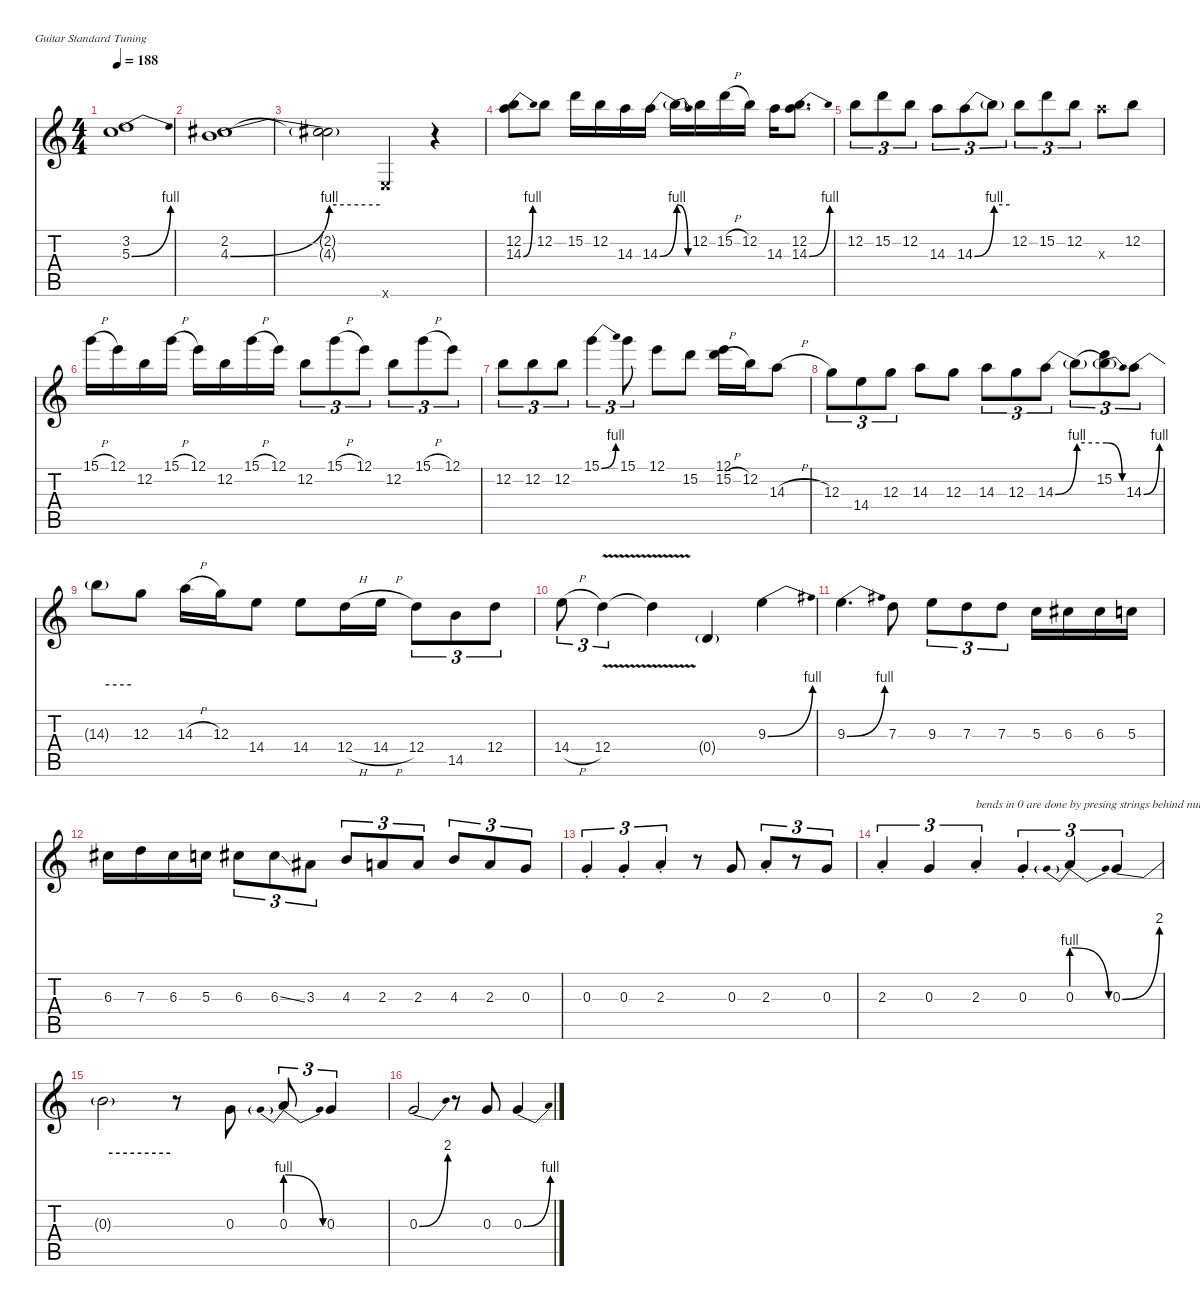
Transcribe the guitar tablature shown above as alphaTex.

\defaultSystemsLayout 4
\hideDynamics
\bracketExtendMode nobrackets
\singleTrackTrackNamePolicy hidden
\multiTrackTrackNamePolicy hidden
\firstSystemTrackNameMode fullname
\firstSystemTrackNameOrientation horizontal
\otherSystemsTrackNameOrientation horizontal
\track ("Gtr. 1 w/dist and wah pedal" "od.guit.") {instrument overdrivenguitar}
\staff {score tabs}
\tuning (E4 B3 G3 D3 A2 E2)
\ts (4 4)
\tempo 188
\clef g2
\ks c
(3.2 5.3{be (bend 0 0 30 4)}).1{dy f beam Down} |
(2.2{acc #} 4.3{be (bend 0 0 60 4)}).1{beam Down} |
(2.2{t acc #} 4.3{be (hold 0 4 60 4) t}).2{beam Down} 0.6{x}.4{beam Up} r.4{beam Up} |
(12.2 14.3{be (bend 0 0 30 4)}).8{beam Down} 12.2.8{beam Down} 15.2.16{beam Down} 12.2.16{beam Down} 14.3.16{beam Down} 14.3{be (bend 0 0 60 4)}.16{beam Down} 14.3{be (release 0 4 60 0) t}.16{beam Down} 12.2.16{beam Down} 15.2{h}.16{beam Down} 12.2.16{beam Down} 14.3.16{beam Down} (12.2 14.3{be (bend 0 0 30 4)}).8{d beam Down} |
12.2.8{tu (3 2) beam Down} 15.2.8{tu (3 2) beam Down} 12.2.8{tu (3 2) beam Down} 14.3.8{tu (3 2) beam Down} 14.3{be (bend 0 0 60 4)}.8{tu (3 2) beam Down} 14.3{be (hold 0 4 60 4) t}.8{tu (3 2) beam Down} 12.2.8{tu (3 2) beam Down} 15.2.8{tu (3 2) beam Down} 12.2.8{tu (3 2) beam Down} 14.3{x}.8{beam Down} 12.2.8{beam Down} |
15.1{h}.16{beam Down} 12.1.16{beam Down} 12.2.16{beam Down} 15.1{h}.16{beam Down} 12.1.16{beam Down} 12.2.16{beam Down} 15.1{h}.16{beam Down} 12.1.16{beam Down} 12.2.8{tu (3 2) beam Down} 15.1{h}.8{tu (3 2) beam Down} 12.1.8{tu (3 2) beam Down} 12.2.8{tu (3 2) beam Down} 15.1{h}.8{tu (3 2) beam Down} 12.1.8{tu (3 2) beam Down} |
12.2.8{tu (3 2) beam Down} 12.2.8{tu (3 2) beam Down} 12.2.8{tu (3 2) beam Down} 15.1{be (bend 0 0 30 4)}.4{tu (3 2) beam Down} 15.1.8{tu (3 2) beam Down} 12.1.8{beam Down} 15.2.8{beam Down} (12.1 15.2{h}).16{beam Down} 12.2.16{beam Down} 14.3{h}.8{beam Down} |
12.3.8{tu (3 2) beam Down} 14.4.8{tu (3 2) beam Down} 12.3.8{tu (3 2) beam Down} 14.3.8{beam Down} 12.3.8{beam Down} 14.3.8{tu (3 2) beam Down} 12.3.8{tu (3 2) beam Down} 14.3{be (bend 0 0 60 4)}.8{tu (3 2) beam Down} 14.3{be (hold 0 4 60 4) t}.8{tu (3 2) beam Down} (15.2 14.3{be (release 0 4 60 0) t}).8{tu (3 2) beam Down} 14.3{be (bend 0 0 60 4)}.8{tu (3 2) beam Down} |
14.3{be (hold 0 4 60 4) t}.8{beam Down} 12.3.8{beam Down} 14.3{h}.16{beam Down} 12.3.16{beam Down} 14.4.8{beam Down} 14.4.8{beam Down} 12.4{h}.16{beam Down} 14.4{h}.16{beam Down} 12.4.8{tu (3 2) beam Down} 14.5.8{tu (3 2) beam Down} 12.4.8{tu (3 2) beam Down} |
14.4{h}.8{tu (3 2) beam Down} 12.4{v}.4{tu (3 2) beam Down} 12.4{v t}.4{beam Down} 0.4{g}.4{beam Up} 9.3{be (bend 0 0 30 4)}.4{beam Down} |
9.3{be (bend 0 0 30 4)}.4{d beam Down} 7.3.8{beam Down} 9.3.8{tu (3 2) beam Down} 7.3.8{tu (3 2) beam Down} 7.3.8{tu (3 2) beam Down} 5.3.16{beam Down} 6.3{acc #}.16{beam Down} 6.3{acc #}.16{beam Down} 5.3.16{beam Down} |
6.3{acc #}.16{beam Down} 7.3.16{beam Down} 6.3{acc #}.16{beam Down} 5.3.16{beam Down} 6.3{acc #}.8{tu (3 2) beam Down} 6.3{ss acc #}.8{tu (3 2) beam Down} 3.3{acc #}.8{tu (3 2) beam Down} 4.3.8{tu (3 2) beam Up} 2.3.8{tu (3 2) beam Up} 2.3.8{tu (3 2) beam Up} 4.3.8{tu (3 2) beam Up} 2.3.8{tu (3 2) beam Up} 0.3.8{tu (3 2) beam Up} |
0.3{st}.4{tu (3 2) beam Up} 0.3{st}.4{tu (3 2) beam Up} 2.3{st}.4{tu (3 2) beam Up} r.8{beam Up} 0.3.8{beam Up} 2.3{st}.8{tu (3 2) beam Up} r.8{tu (3 2) beam Up} 0.3.8{tu (3 2) beam Up} |
2.3{st}.4{tu (3 2) beam Up} 0.3.4{tu (3 2) beam Up} 2.3{st}.4{tu (3 2) txt "bends in 0 are done by presing strings behind nut" beam Up} 0.3{st}.4{tu (3 2) beam Up} 0.3{be (prebendrelease 0 4 39.999998399999996 0)}.4{tu (3 2) beam Up} 0.3{be (bend 0 0 60 8)}.4{tu (3 2) beam Up} |
0.3{be (hold 0 8 60 8) t}.2{beam Down} r.8{beam Down} 0.3.8{beam Up} 0.3{be (prebendrelease 0 4 39.999998399999996 0)}.8{tu (3 2) beam Up} 0.3.4{tu (3 2) beam Up} |
0.3{be (bend 0 0 30 8)}.2{beam Up} r.8{beam Up} 0.3.8{beam Up} 0.3{be (bend 0 0 7.0000002 4)}.4{beam Up}
